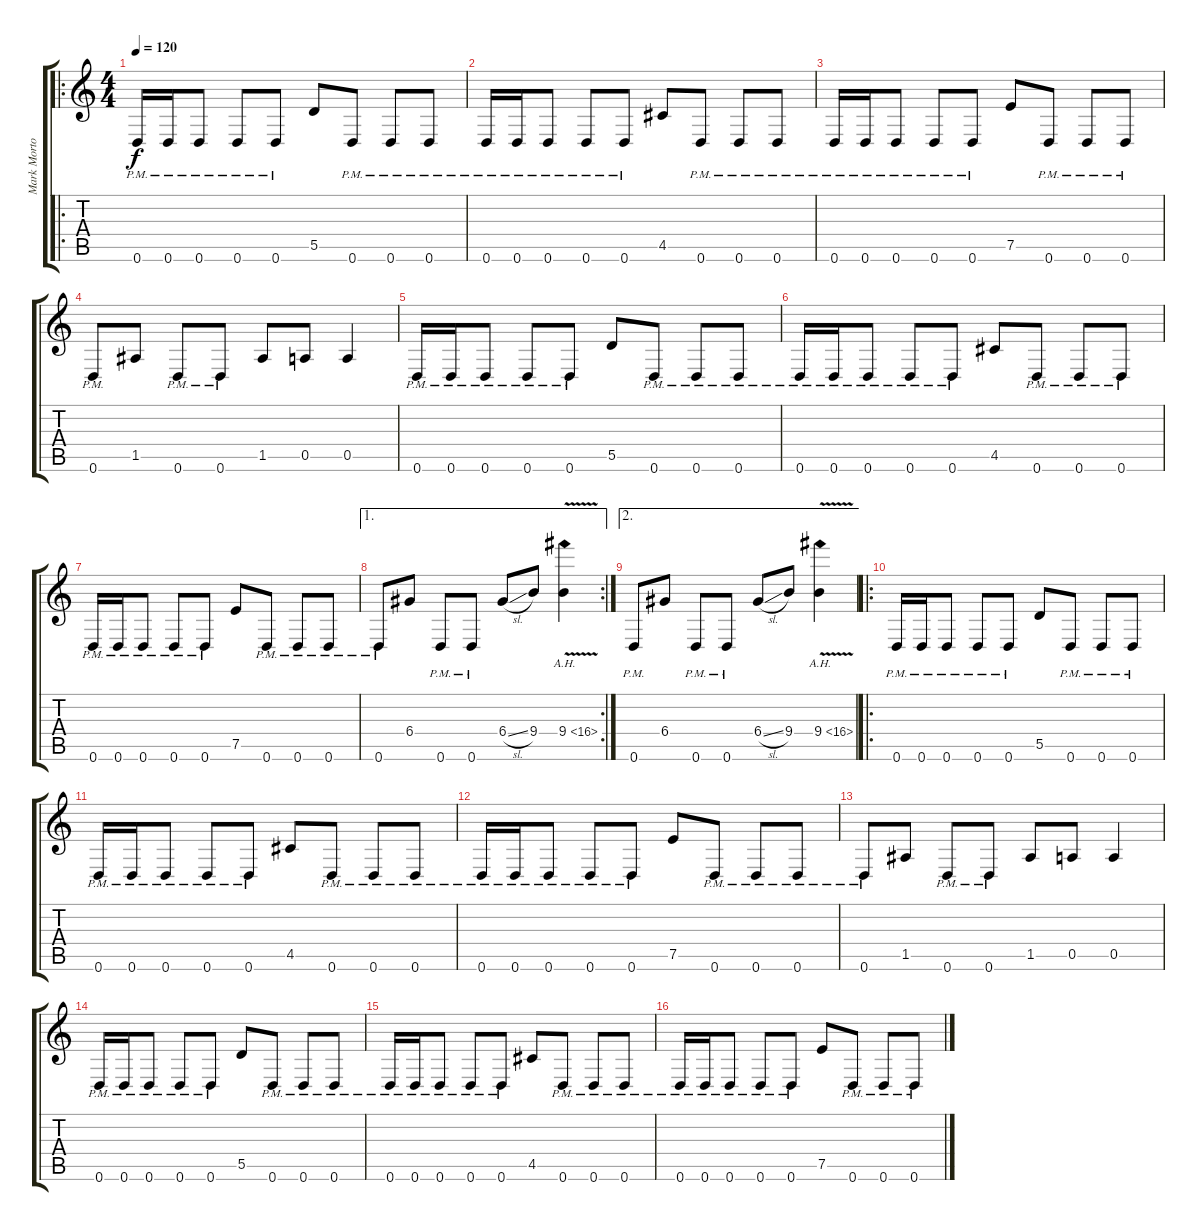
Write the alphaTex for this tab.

\track ("Mark Morton" "Mark Morto") {instrument distortionguitar}
\staff {score tabs}
\tuning (E4 B3 G3 D3 A2 D2) {hide}
\ro
\ts (4 4)
\tempo 120
\clef g2
\ks c
0.6{pm}.16{dy f instrument distortionguitar} 0.6{pm}.16 0.6{pm}.8 0.6{pm}.8 0.6{pm}.8 5.5.8 0.6{pm}.8 0.6{pm}.8 0.6{pm}.8 |
0.6{pm}.16 0.6{pm}.16 0.6{pm}.8 0.6{pm}.8 0.6{pm}.8 4.5.8 0.6{pm}.8 0.6{pm}.8 0.6{pm}.8 |
0.6{pm}.16 0.6{pm}.16 0.6{pm}.8 0.6{pm}.8 0.6{pm}.8 7.5.8 0.6{pm}.8 0.6{pm}.8 0.6{pm}.8 |
0.6{pm}.8 1.5.8 0.6{pm}.8 0.6{pm}.8 1.5.8 0.5.8 0.5.4 |
0.6{pm}.16 0.6{pm}.16 0.6{pm}.8 0.6{pm}.8 0.6{pm}.8 5.5.8 0.6{pm}.8 0.6{pm}.8 0.6{pm}.8 |
0.6{pm}.16 0.6{pm}.16 0.6{pm}.8 0.6{pm}.8 0.6{pm}.8 4.5.8 0.6{pm}.8 0.6{pm}.8 0.6{pm}.8 |
0.6{pm}.16 0.6{pm}.16 0.6{pm}.8 0.6{pm}.8 0.6{pm}.8 7.5.8 0.6{pm}.8 0.6{pm}.8 0.6{pm}.8 |
\ae 1
\rc 2
0.6{pm}.8 6.4.8 0.6{pm}.8 0.6{pm}.8 6.4{sl}.8 9.4.8 9.4{ah 7 v}.4 |
\ae 2
0.6{pm}.8 6.4.8 0.6{pm}.8 0.6{pm}.8 6.4{sl}.8 9.4.8 9.4{ah 7 v}.4 |
\ro
0.6{pm}.16 0.6{pm}.16 0.6{pm}.8 0.6{pm}.8 0.6{pm}.8 5.5.8 0.6{pm}.8 0.6{pm}.8 0.6{pm}.8 |
0.6{pm}.16 0.6{pm}.16 0.6{pm}.8 0.6{pm}.8 0.6{pm}.8 4.5.8 0.6{pm}.8 0.6{pm}.8 0.6{pm}.8 |
0.6{pm}.16 0.6{pm}.16 0.6{pm}.8 0.6{pm}.8 0.6{pm}.8 7.5.8 0.6{pm}.8 0.6{pm}.8 0.6{pm}.8 |
0.6{pm}.8 1.5.8 0.6{pm}.8 0.6{pm}.8 1.5.8 0.5.8 0.5.4 |
0.6{pm}.16 0.6{pm}.16 0.6{pm}.8 0.6{pm}.8 0.6{pm}.8 5.5.8 0.6{pm}.8 0.6{pm}.8 0.6{pm}.8 |
0.6{pm}.16 0.6{pm}.16 0.6{pm}.8 0.6{pm}.8 0.6{pm}.8 4.5.8 0.6{pm}.8 0.6{pm}.8 0.6{pm}.8 |
0.6{pm}.16 0.6{pm}.16 0.6{pm}.8 0.6{pm}.8 0.6{pm}.8 7.5.8 0.6{pm}.8 0.6{pm}.8 0.6{pm}.8
